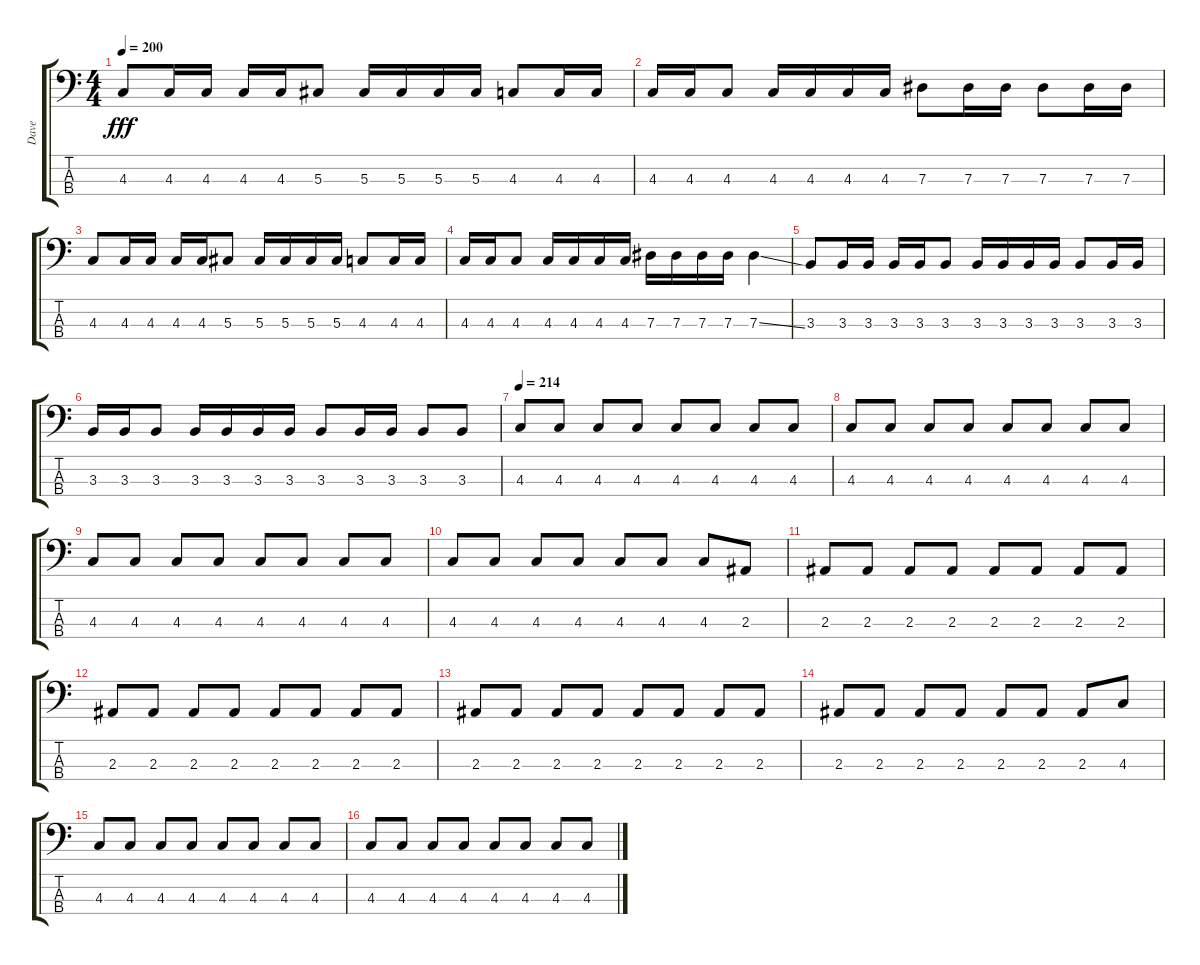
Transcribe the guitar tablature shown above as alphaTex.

\track ("Dave" "Dave") {instrument electricbassfinger}
\staff {score tabs}
\tuning (Gb2 Db2 Ab1 Eb1) {hide}
\ts (4 4)
\tempo 200
\clef f4
\ks c
4.3.8{dy fff} 4.3.16 4.3.16 4.3.16 4.3.16 5.3.8 5.3.16 5.3.16 5.3.16 5.3.16 4.3.8 4.3.16 4.3.16 |
4.3.16 4.3.16 4.3.8 4.3.16 4.3.16 4.3.16 4.3.16 7.3.8 7.3.16 7.3.16 7.3.8 7.3.16 7.3.16 |
4.3.8 4.3.16 4.3.16 4.3.16 4.3.16 5.3.8 5.3.16 5.3.16 5.3.16 5.3.16 4.3.8 4.3.16 4.3.16 |
4.3.16 4.3.16 4.3.8 4.3.16 4.3.16 4.3.16 4.3.16 7.3.16 7.3.16 7.3.16 7.3.16 7.3{ss}.4 |
3.3.8 3.3.16 3.3.16 3.3.16 3.3.16 3.3.8 3.3.16 3.3.16 3.3.16 3.3.16 3.3.8 3.3.16 3.3.16 |
3.3.16 3.3.16 3.3.8 3.3.16 3.3.16 3.3.16 3.3.16 3.3.8 3.3.16 3.3.16 3.3.8 3.3.8 |
\tempo 214
4.3.8 4.3.8 4.3.8 4.3.8 4.3.8 4.3.8 4.3.8 4.3.8 |
4.3.8 4.3.8 4.3.8 4.3.8 4.3.8 4.3.8 4.3.8 4.3.8 |
4.3.8 4.3.8 4.3.8 4.3.8 4.3.8 4.3.8 4.3.8 4.3.8 |
4.3.8 4.3.8 4.3.8 4.3.8 4.3.8 4.3.8 4.3.8 2.3.8 |
2.3.8 2.3.8 2.3.8 2.3.8 2.3.8 2.3.8 2.3.8 2.3.8 |
2.3.8 2.3.8 2.3.8 2.3.8 2.3.8 2.3.8 2.3.8 2.3.8 |
2.3.8 2.3.8 2.3.8 2.3.8 2.3.8 2.3.8 2.3.8 2.3.8 |
2.3.8 2.3.8 2.3.8 2.3.8 2.3.8 2.3.8 2.3.8 4.3.8 |
4.3.8 4.3.8 4.3.8 4.3.8 4.3.8 4.3.8 4.3.8 4.3.8 |
4.3.8 4.3.8 4.3.8 4.3.8 4.3.8 4.3.8 4.3.8 4.3.8
